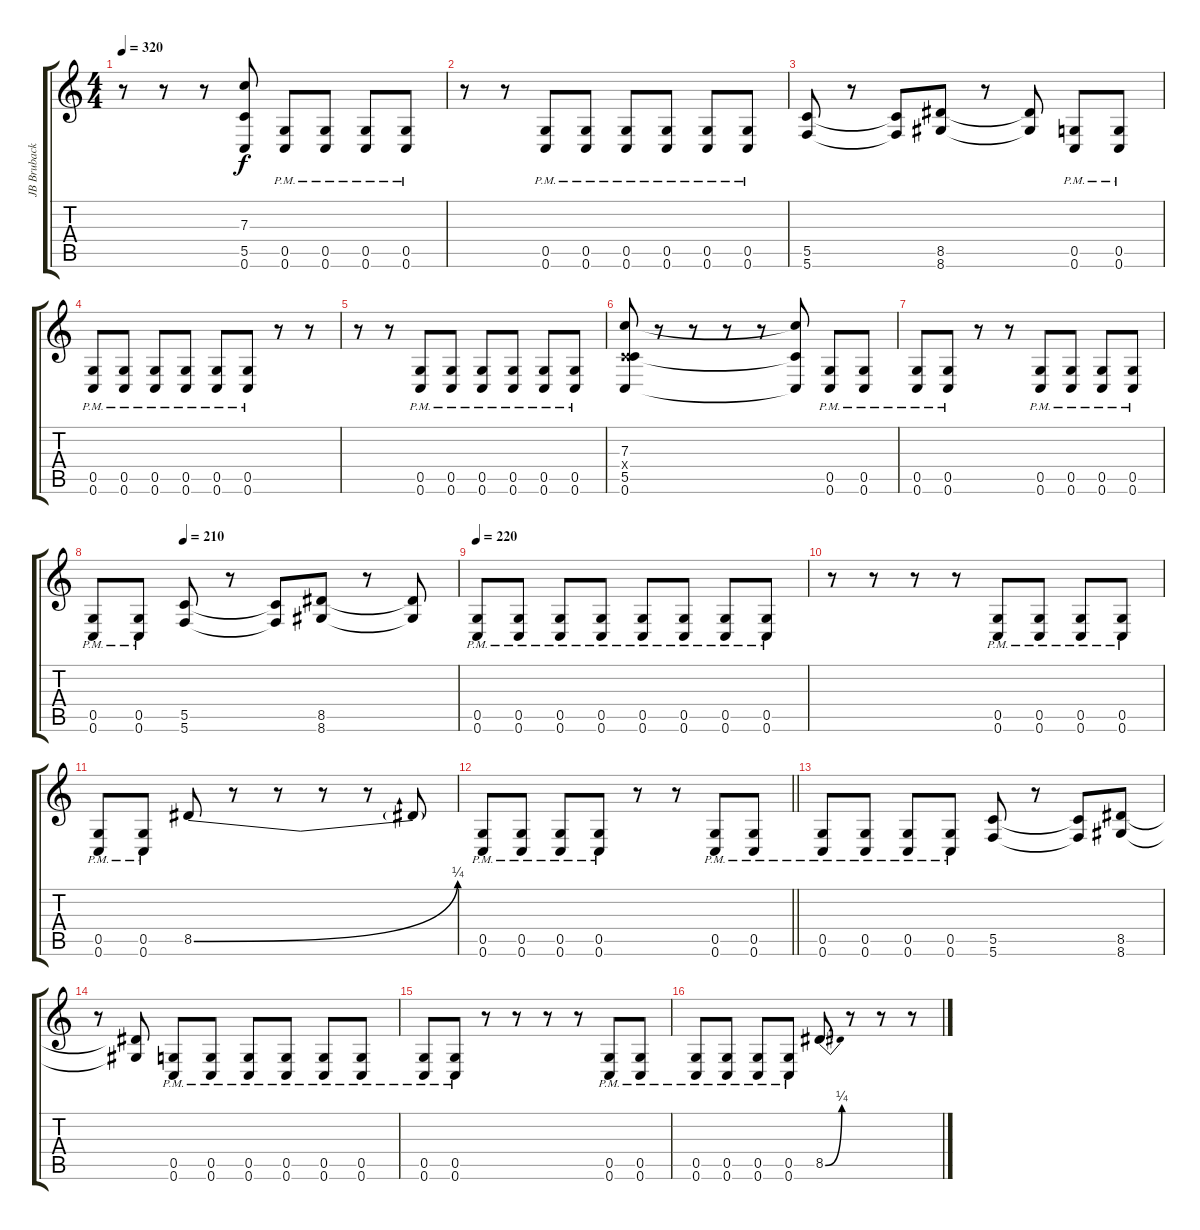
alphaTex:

\track ("JB Brubacker (Guitar 1)" "JB Bruback") {instrument distortionguitar}
\staff {score tabs}
\tuning (D4 A3 F3 C3 G2 C2) {hide}
\ts (4 4)
\tempo 320
\clef g2
\ks c
r.8{dy f} r.8 r.8 (7.3{t} 5.5{t} 0.6{t}).8 (0.5{pm} 0.6{pm}).8 (0.5{pm} 0.6{pm}).8 (0.5{pm} 0.6{pm}).8 (0.5{pm} 0.6{pm}).8 |
r.8 r.8 (0.5{pm} 0.6{pm}).8 (0.5{pm} 0.6{pm}).8 (0.5{pm} 0.6{pm}).8 (0.5{pm} 0.6{pm}).8 (0.5{pm} 0.6{pm}).8 (0.5{pm} 0.6{pm}).8 |
(5.5 5.6).8 r.8 (5.5{t} 5.6{t}).8 (8.5 8.6).8 r.8 (8.5{t} 8.6{t}).8 (0.5{pm} 0.6{pm}).8 (0.5{pm} 0.6{pm}).8 |
(0.5{pm} 0.6{pm}).8 (0.5{pm} 0.6{pm}).8 (0.5{pm} 0.6{pm}).8 (0.5{pm} 0.6{pm}).8 (0.5{pm} 0.6{pm}).8 (0.5{pm} 0.6{pm}).8 r.8 r.8 |
r.8 r.8 (0.5{pm} 0.6{pm}).8 (0.5{pm} 0.6{pm}).8 (0.5{pm} 0.6{pm}).8 (0.5{pm} 0.6{pm}).8 (0.5{pm} 0.6{pm}).8 (0.5{pm} 0.6{pm}).8 |
(7.3 0.4{x} 5.5 0.6).8 r.8 r.8 r.8 r.8 (7.3{t} 5.5{t} 0.6{t}).8 (0.5{pm} 0.6{pm}).8 (0.5{pm} 0.6{pm}).8 |
(0.5{pm} 0.6{pm}).8 (0.5{pm} 0.6{pm}).8 r.8 r.8 (0.5{pm} 0.6{pm}).8 (0.5{pm} 0.6{pm}).8 (0.5{pm} 0.6{pm}).8 (0.5{pm} 0.6{pm}).8 |
\tempo (218 0.25)
\tempo (210 0.25)
(0.5{pm} 0.6{pm}).8 (0.5{pm} 0.6{pm}).8 (5.5 5.6).8 r.8 (5.5{t} 5.6{t}).8 (8.5 8.6).8 r.8 (8.5{t} 8.6{t}).8 |
\tempo 220
(0.5{pm} 0.6{pm}).8 (0.5{pm} 0.6{pm}).8 (0.5{pm} 0.6{pm}).8 (0.5{pm} 0.6{pm}).8 (0.5{pm} 0.6{pm}).8 (0.5{pm} 0.6{pm}).8 (0.5{pm} 0.6{pm}).8 (0.5{pm} 0.6{pm}).8 |
r.8 r.8 r.8 r.8 (0.5{pm} 0.6{pm}).8 (0.5{pm} 0.6{pm}).8 (0.5{pm} 0.6{pm}).8 (0.5{pm} 0.6{pm}).8 |
(0.5{pm} 0.6{pm}).8 (0.5{pm} 0.6{pm}).8 8.5{be (bend 0 0 60 1)}.8 r.8 r.8 r.8 r.8 8.5{t}.8 |
\barLineRight lightlight
(0.5{pm} 0.6{pm}).8 (0.5{pm} 0.6{pm}).8 (0.5{pm} 0.6{pm}).8 (0.5{pm} 0.6{pm}).8 r.8 r.8 (0.5{pm} 0.6{pm}).8 (0.5{pm} 0.6{pm}).8 |
(0.5{pm} 0.6{pm}).8 (0.5{pm} 0.6{pm}).8 (0.5{pm} 0.6{pm}).8 (0.5{pm} 0.6{pm}).8 (5.5 5.6).8 r.8 (5.5{t} 5.6{t}).8 (8.5 8.6).8 |
r.8 (8.5{t} 8.6{t}).8 (0.5{pm} 0.6{pm}).8 (0.5{pm} 0.6{pm}).8 (0.5{pm} 0.6{pm}).8 (0.5{pm} 0.6{pm}).8 (0.5{pm} 0.6{pm}).8 (0.5{pm} 0.6{pm}).8 |
(0.5{pm} 0.6{pm}).8 (0.5{pm} 0.6{pm}).8 r.8 r.8 r.8 r.8 (0.5{pm} 0.6{pm}).8 (0.5{pm} 0.6{pm}).8 |
(0.5{pm} 0.6{pm}).8 (0.5{pm} 0.6{pm}).8 (0.5{pm} 0.6{pm}).8 (0.5{pm} 0.6{pm}).8 8.5{be (bend 0 0 60 1)}.8 r.8 r.8 r.8
